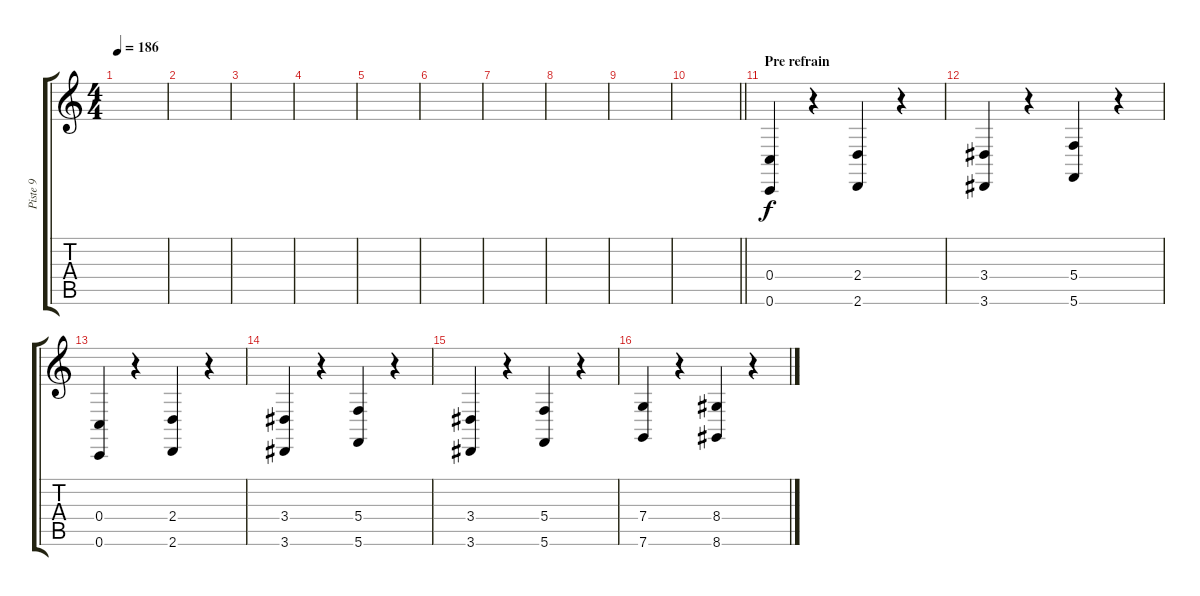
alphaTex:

\track ("Piste 9" "Piste 9") {instrument churchorgan}
\staff {score tabs}
\tuning (D4 A3 F3 C3 G2 C2) {hide}
\ts (4 4)
\tempo 186
\clef g2
\ks c
|
|
|
|
|
|
|
|
|
\barLineRight lightlight
|
\section ("" "Pre refrain")
(0.4 0.6).4{dy f} r.4 (2.4 2.6).4 r.4 |
(3.4 3.6).4 r.4 (5.4 5.6).4 r.4 |
(0.4 0.6).4 r.4 (2.4 2.6).4 r.4 |
(3.4 3.6).4 r.4 (5.4 5.6).4 r.4 |
(3.4 3.6).4 r.4 (5.4 5.6).4 r.4 |
(7.4 7.6).4 r.4 (8.4 8.6).4 r.4
